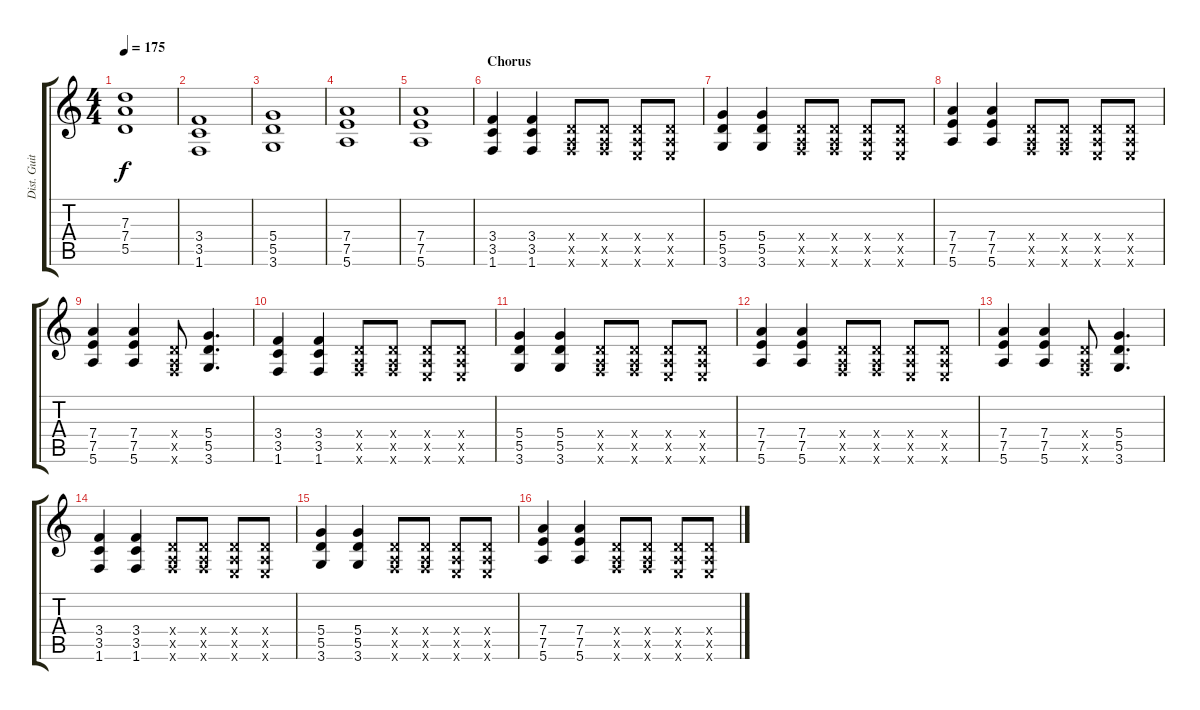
\track ("Dist. Guitar I" "Dist. Guit") {instrument distortionguitar}
\staff {score tabs}
\tuning (E4 B3 G3 D3 A2 E2) {hide}
\ts (4 4)
\tempo 175
\clef g2
\ks c
(7.3 7.4 5.5).1{dy f} |
(3.4 3.5 1.6).1 |
(5.4 5.5 3.6).1 |
(7.4 7.5 5.6).1 |
(7.4 7.5 5.6).1 |
\section ("" "Chorus")
(3.4 3.5 1.6).4 (3.4 3.5 1.6).4 (0.4{x} 0.5{x} 1.6{x}).8 (0.4{x} 0.5{x} 1.6{x}).8 (0.4{x} 0.5{x} 0.6{x}).8 (0.4{x} 0.5{x} 0.6{x}).8 |
(5.4 5.5 3.6).4 (5.4 5.5 3.6).4 (0.4{x} 0.5{x} 1.6{x}).8 (0.4{x} 0.5{x} 1.6{x}).8 (0.4{x} 0.5{x} 0.6{x}).8 (0.4{x} 0.5{x} 0.6{x}).8 |
(7.4 7.5 5.6).4 (7.4 7.5 5.6).4 (0.4{x} 0.5{x} 1.6{x}).8 (0.4{x} 0.5{x} 1.6{x}).8 (0.4{x} 0.5{x} 0.6{x}).8 (0.4{x} 0.5{x} 0.6{x}).8 |
(7.4 7.5 5.6).4 (7.4 7.5 5.6).4 (0.4{x} 0.5{x} 1.6{x}).8 (5.4 5.5 3.6).4{d} |
(3.4 3.5 1.6).4 (3.4 3.5 1.6).4 (0.4{x} 0.5{x} 1.6{x}).8 (0.4{x} 0.5{x} 1.6{x}).8 (0.4{x} 0.5{x} 0.6{x}).8 (0.4{x} 0.5{x} 0.6{x}).8 |
(5.4 5.5 3.6).4 (5.4 5.5 3.6).4 (0.4{x} 0.5{x} 1.6{x}).8 (0.4{x} 0.5{x} 1.6{x}).8 (0.4{x} 0.5{x} 0.6{x}).8 (0.4{x} 0.5{x} 0.6{x}).8 |
(7.4 7.5 5.6).4 (7.4 7.5 5.6).4 (0.4{x} 0.5{x} 1.6{x}).8 (0.4{x} 0.5{x} 1.6{x}).8 (0.4{x} 0.5{x} 0.6{x}).8 (0.4{x} 0.5{x} 0.6{x}).8 |
(7.4 7.5 5.6).4 (7.4 7.5 5.6).4 (0.4{x} 0.5{x} 1.6{x}).8 (5.4 5.5 3.6).4{d} |
(3.4 3.5 1.6).4 (3.4 3.5 1.6).4 (0.4{x} 0.5{x} 1.6{x}).8 (0.4{x} 0.5{x} 1.6{x}).8 (0.4{x} 0.5{x} 0.6{x}).8 (0.4{x} 0.5{x} 0.6{x}).8 |
(5.4 5.5 3.6).4 (5.4 5.5 3.6).4 (0.4{x} 0.5{x} 1.6{x}).8 (0.4{x} 0.5{x} 1.6{x}).8 (0.4{x} 0.5{x} 0.6{x}).8 (0.4{x} 0.5{x} 0.6{x}).8 |
(7.4 7.5 5.6).4 (7.4 7.5 5.6).4 (0.4{x} 0.5{x} 1.6{x}).8 (0.4{x} 0.5{x} 1.6{x}).8 (0.4{x} 0.5{x} 0.6{x}).8 (0.4{x} 0.5{x} 0.6{x}).8
